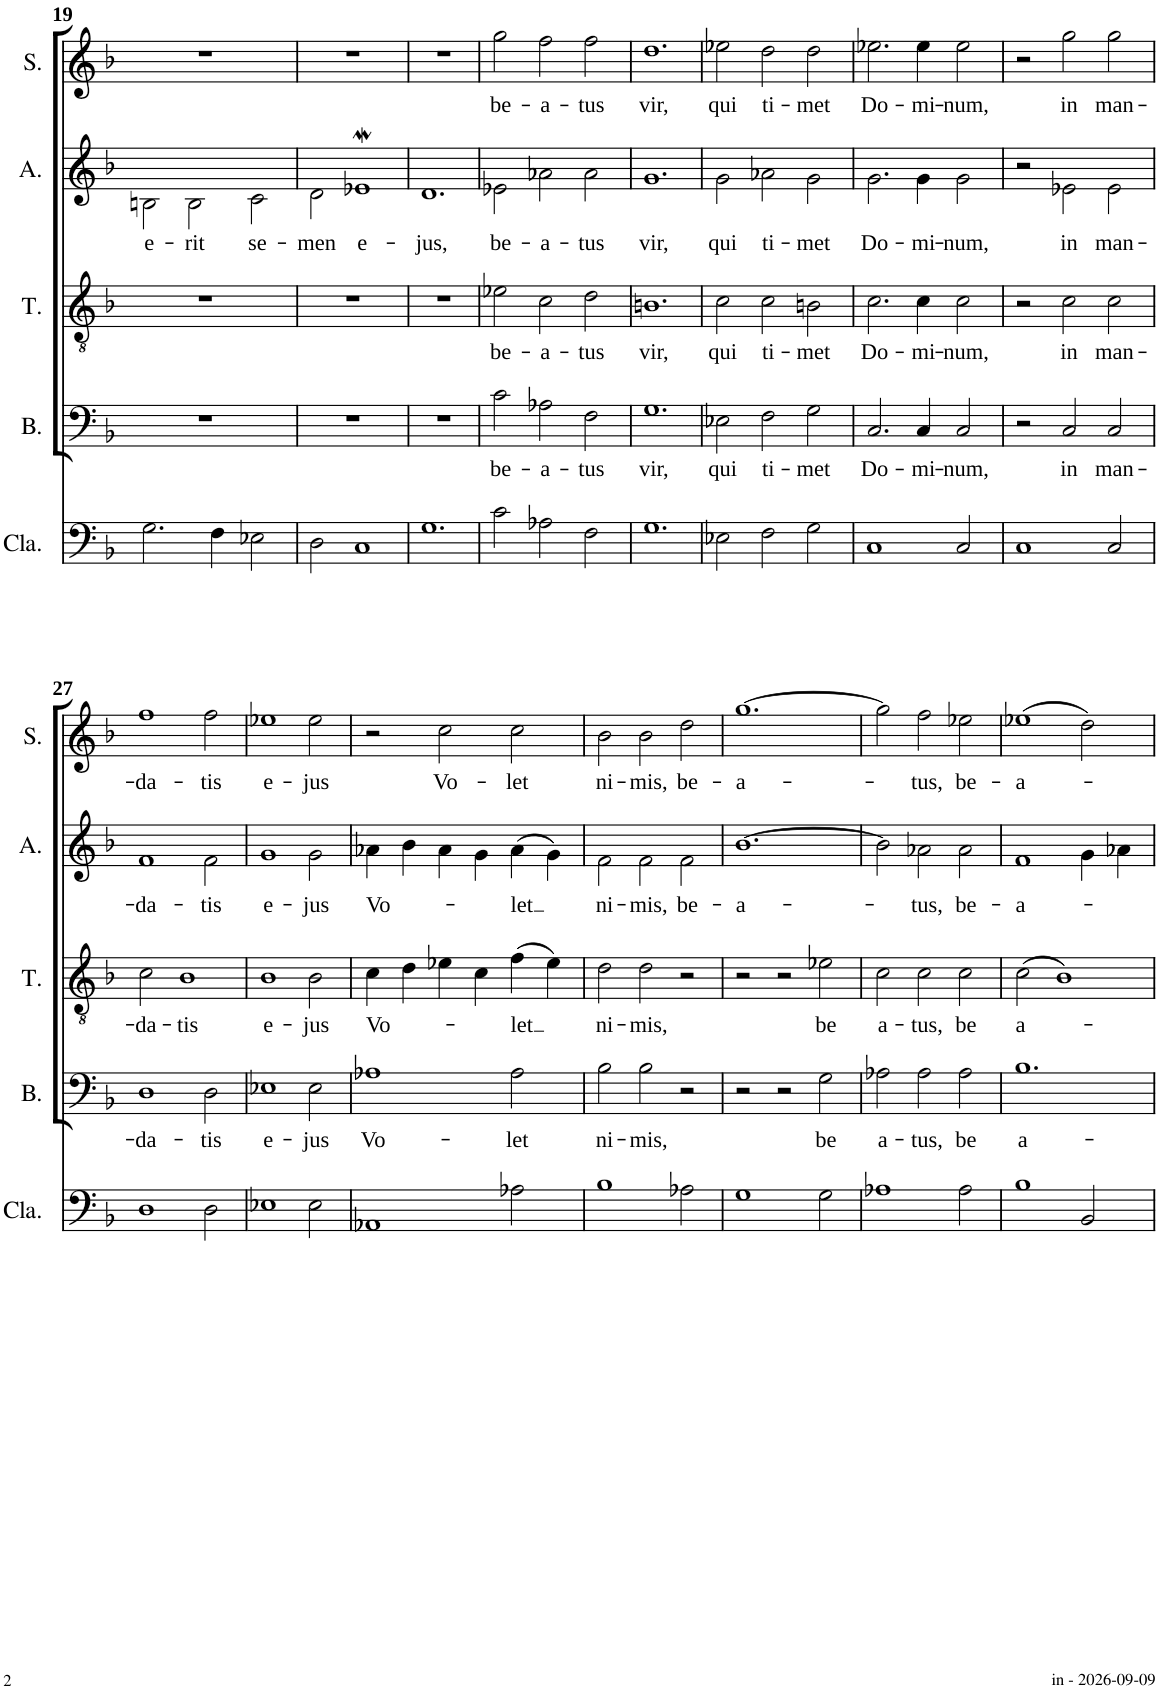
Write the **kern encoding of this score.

**kern	**kern	**text	**kern	**text	**kern	**text	**kern	**text
*part5	*part4	*part4	*part3	*part3	*part2	*part2	*part1	*part1
*staff5	*staff4	*staff4	*staff3	*staff3	*staff2	*staff2	*staff1	*staff1
*I"Clavecin	*I"Basse	*	*I"Ténor	*	*I"Alto	*	*I"Soprano	*
*I'Cla.	*I'B.	*	*I'T.	*	*I'A.	*	*I'S.	*
!!LO:PB:g=z
*clefF4	*clefF4	*	*clefGv2	*	*clefG2	*	*clefG2	*
*k[b-]	*k[b-]	*	*k[b-]	*	*k[b-]	*	*k[b-]	*
*M3/2	*M3/2	*	*M3/2	*	*M3/2	*	*M3/2	*
=19	=19	=19	=19	=19	=19	=19	=19	=19
!	!	!	!	!	!	!LO:LY:b	!	!
2.G\	1.r	.	1.r	.	2Bn\	e-	1.r	.
!	!	!	!	!	!	!LO:LY:b	!	!
.	.	.	.	.	2B\	-rit	.	.
4F\	.	.	.	.	.	.	.	.
!	!	!	!	!	!	!LO:LY:b	!	!
2E-X\	.	.	.	.	2c\	se-	.	.
=20	=20	=20	=20	=20	=20	=20	=20	=20
!	!	!	!	!	!	!LO:LY:b	!	!
2D\	1.r	.	1.r	.	2d\	-men	1.r	.
!	!	!	!	!	!	!LO:LY:b	!	!
1C	.	.	.	.	1e-Xw	e-	.	.
=21	=21	=21	=21	=21	=21	=21	=21	=21
!	!	!	!	!	!	!LO:LY:b	!	!
1.G	1.r	.	1.r	.	1.d	-jus,	1.r	.
=22	=22	=22	=22	=22	=22	=22	=22	=22
!	!	!LO:LY:b	!	!LO:LY:b	!	!LO:LY:b	!	!LO:LY:b
2c\	2c\	be-	2e-X\	be-	2e-X\	be-	2gg\	be-
!	!	!LO:LY:b	!	!LO:LY:b	!	!LO:LY:b	!	!LO:LY:b
2A-X\	2A-X\	-a-	2c\	-a-	2a-X\	-a-	2ff\	-a-
!	!	!LO:LY:b	!	!LO:LY:b	!	!LO:LY:b	!	!LO:LY:b
2F\	2F\	-tus	2d\	-tus	2a-\	-tus	2ff\	-tus
=23	=23	=23	=23	=23	=23	=23	=23	=23
!	!	!LO:LY:b	!	!LO:LY:b	!	!LO:LY:b	!	!LO:LY:b
1.G	1.G	vir,	1.Bn	vir,	1.g	vir,	1.dd	vir,
=24	=24	=24	=24	=24	=24	=24	=24	=24
!	!	!LO:LY:b	!	!LO:LY:b	!	!LO:LY:b	!	!LO:LY:b
2E-X\	2E-X\	qui	2c\	qui	2g\	qui	2ee-X\	qui
!	!	!LO:LY:b	!	!LO:LY:b	!	!LO:LY:b	!	!LO:LY:b
2F\	2F\	ti-	2c\	ti-	2a-X\	ti-	2dd\	ti-
!	!	!LO:LY:b	!	!LO:LY:b	!	!LO:LY:b	!	!LO:LY:b
2G\	2G\	-met	2Bn\	-met	2g\	-met	2dd\	-met
=25	=25	=25	=25	=25	=25	=25	=25	=25
!	!	!LO:LY:b	!	!LO:LY:b	!	!LO:LY:b	!	!LO:LY:b
1C	2.C/	Do-	2.c\	Do-	2.g\	Do-	2.ee-X\	Do-
!	!	!LO:LY:b	!	!LO:LY:b	!	!LO:LY:b	!	!LO:LY:b
.	4C/	-mi-	4c\	-mi-	4g\	-mi-	4ee-\	-mi-
!	!	!LO:LY:b	!	!LO:LY:b	!	!LO:LY:b	!	!LO:LY:b
2C/	2C/	-num,	2c\	-num,	2g\	-num,	2ee-\	-num,
=26	=26	=26	=26	=26	=26	=26	=26	=26
1C	2r	.	2r	.	2r	.	2r	.
!	!	!LO:LY:b	!	!LO:LY:b	!	!LO:LY:b	!	!LO:LY:b
.	2C/	in	2c\	in	2e-X\	in	2gg\	in
!	!	!LO:LY:b	!	!LO:LY:b	!	!LO:LY:b	!	!LO:LY:b
2C/	2C/	man-	2c\	man-	2e-\	man-	2gg\	man-
!!LO:LB:g=z
=27	=27	=27	=27	=27	=27	=27	=27	=27
!	!	!LO:LY:b	!	!LO:LY:b	!	!LO:LY:b	!	!LO:LY:b
1D	1D	-da-	2c\	-da-	1f	-da-	1ff	-da-
!	!	!	!	!LO:LY:b	!	!	!	!
.	.	.	1B-	-tis	.	.	.	.
!	!	!LO:LY:b	!	!	!	!LO:LY:b	!	!LO:LY:b
2D\	2D\	-tis	.	.	2f\	-tis	2ff\	-tis
=28	=28	=28	=28	=28	=28	=28	=28	=28
!	!	!LO:LY:b	!	!LO:LY:b	!	!LO:LY:b	!	!LO:LY:b
1E-X	1E-X	e-	1B-	e-	1g	e-	1ee-X	e-
!	!	!LO:LY:b	!	!LO:LY:b	!	!LO:LY:b	!	!LO:LY:b
2E-\	2E-\	-jus	2B-\	-jus	2g\	-jus	2ee-\	-jus
=29	=29	=29	=29	=29	=29	=29	=29	=29
!	!	!LO:LY:b	!	!LO:LY:b	!	!LO:LY:b	!	!
1AA-X	1A-X	Vo-	4c\	Vo-	4a-X\	Vo-	2r	.
.	.	.	4d\	.	4b-\	.	.	.
!	!	!	!	!	!	!	!	!LO:LY:b
.	.	.	4e-X\	.	4a-\	.	2cc\	Vo-
.	.	.	4c\	.	4g\	.	.	.
!	!	!LO:LY:b	!	!LO:LY:b	!	!LO:LY:b	!	!LO:LY:b
2A-X\	2A-\	-let	(>4f\	-let	(>4a-\	-let	2cc\	-let
.	.	.	4e-\)	.	4g\)	.	.	.
=30	=30	=30	=30	=30	=30	=30	=30	=30
!	!	!LO:LY:b	!	!LO:LY:b	!	!LO:LY:b	!	!LO:LY:b
1B-	2B-\	ni-	2d\	ni-	2f\	ni-	2b-\	ni-
!	!	!LO:LY:b	!	!LO:LY:b	!	!LO:LY:b	!	!LO:LY:b
.	2B-\	-mis,	2d\	-mis,	2f\	-mis,	2b-\	-mis,
!	!	!	!	!	!	!LO:LY:b	!	!LO:LY:b
2A-X\	2r	.	2r	.	2f\	be-	2dd\	be-
=31	=31	=31	=31	=31	=31	=31	=31	=31
!	!	!	!	!	!	!LO:LY:b	!	!LO:LY:b
1G	2r	.	2r	.	[1.b-	-a-	[1.gg	-a-
.	2r	.	2r	.	.	.	.	.
!	!	!LO:LY:b	!	!LO:LY:b	!	!	!	!
2G\	2G\	be	2e-X\	be	.	.	.	.
=32	=32	=32	=32	=32	=32	=32	=32	=32
!	!	!LO:LY:b	!	!LO:LY:b	!	!	!	!
1A-X	2A-X\	a-	2c\	a-	2b-\]	.	2gg\]	.
!	!	!LO:LY:b	!	!LO:LY:b	!	!LO:LY:b	!	!LO:LY:b
.	2A-\	-tus,	2c\	-tus,	2a-X\	-tus,	2ff\	-tus,
!	!	!LO:LY:b	!	!LO:LY:b	!	!LO:LY:b	!	!LO:LY:b
2A-\	2A-\	be	2c\	be	2a-\	be-	2ee-X\	be-
=33	=33	=33	=33	=33	=33	=33	=33	=33
!	!	!LO:LY:b	!	!LO:LY:b	!	!LO:LY:b	!	!LO:LY:b
1B-	1.B-	a-	(2c\	a-	1f	-a-	(>1ee-X	-a-
.	.	.	1B-)	.	.	.	.	.
2BB-/	.	.	.	.	4g\	.	2dd\)	.
.	.	.	.	.	4a-X\	.	.	.
=	=	=	=	=	=	=	=	=
*-	*-	*-	*-	*-	*-	*-	*-	*-
